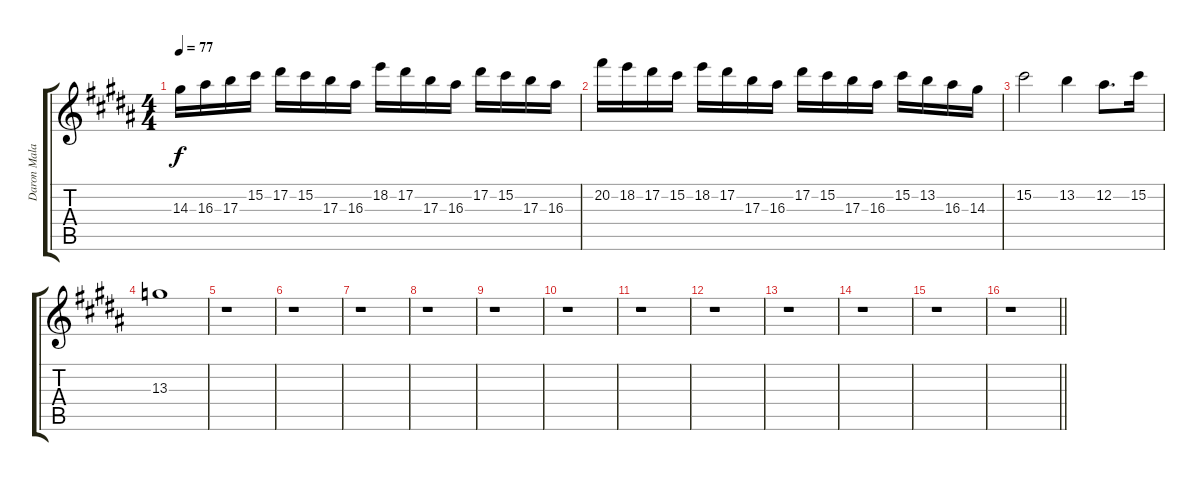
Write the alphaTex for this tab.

\track ("Daron Malakian 4" "Daron Mala") {instrument electricguitarjazz}
\staff {score tabs}
\tuning (Eb4 Bb3 Gb3 Db3 Ab2 Db2) {hide}
\ts (4 4)
\tempo 77
\clef g2
\ks g#minor
14.3.16{dy f} 16.3.16 17.3.16 15.2.16 17.2.16 15.2.16 17.3.16 16.3.16 18.2.16 17.2.16 17.3.16 16.3.16 17.2.16 15.2.16 17.3.16 16.3.16 |
20.2.16 18.2.16 17.2.16 15.2.16 18.2.16 17.2.16 17.3.16 16.3.16 17.2.16 15.2.16 17.3.16 16.3.16 15.2.16 13.2.16 16.3.16 14.3.16 |
15.2.2 13.2.4 12.2.8{d} 15.2.16 |
13.3.1 |
r.1 |
r.1 |
r.1 |
r.1 |
r.1 |
r.1 |
r.1 |
r.1 |
r.1 |
r.1 |
r.1 |
\barLineRight lightlight
r.1
